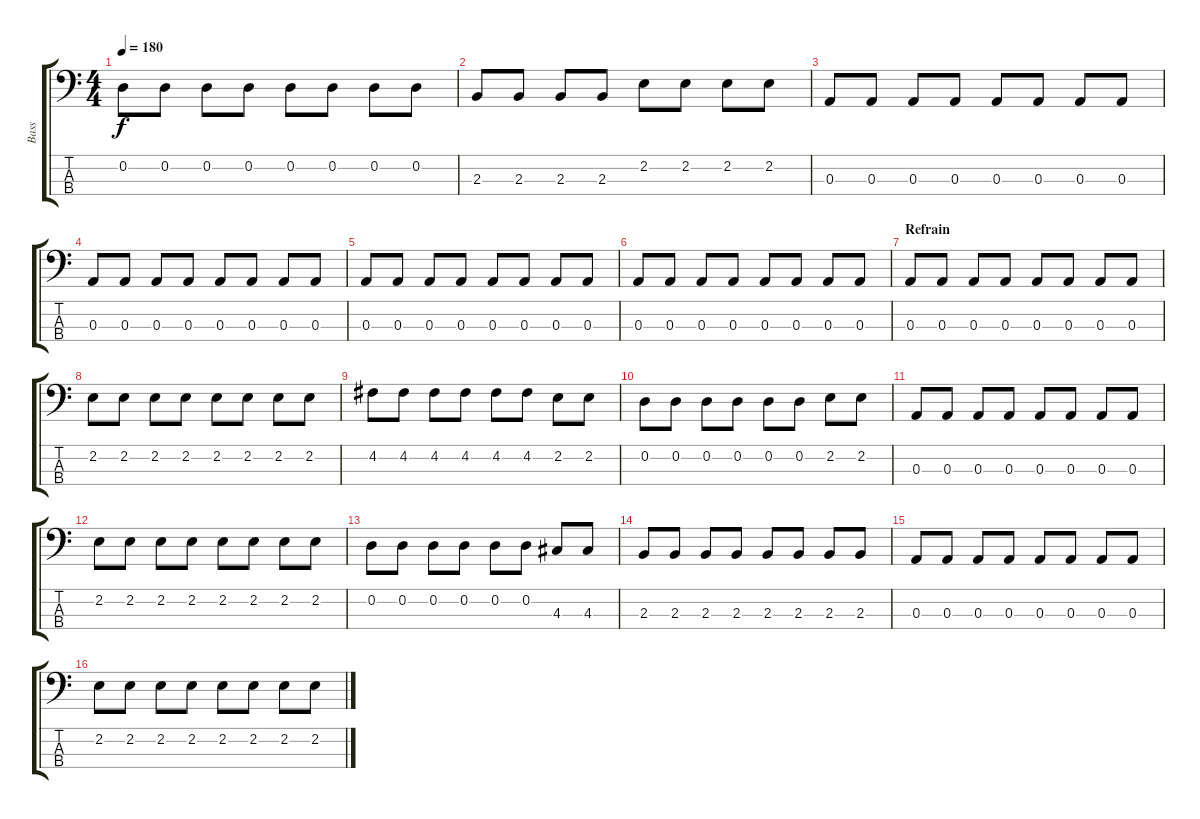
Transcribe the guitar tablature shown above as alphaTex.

\track ("Bass" "Bass") {instrument electricbassfinger}
\staff {score tabs}
\tuning (G2 D2 A1 E1) {hide}
\ts (4 4)
\tempo 180
\clef f4
\ks c
0.2.8{dy f} 0.2.8 0.2.8 0.2.8 0.2.8 0.2.8 0.2.8 0.2.8 |
2.3.8 2.3.8 2.3.8 2.3.8 2.2.8 2.2.8 2.2.8 2.2.8 |
0.3.8 0.3.8 0.3.8 0.3.8 0.3.8 0.3.8 0.3.8 0.3.8 |
0.3.8 0.3.8 0.3.8 0.3.8 0.3.8 0.3.8 0.3.8 0.3.8 |
0.3.8 0.3.8 0.3.8 0.3.8 0.3.8 0.3.8 0.3.8 0.3.8 |
0.3.8 0.3.8 0.3.8 0.3.8 0.3.8 0.3.8 0.3.8 0.3.8 |
\section ("" "Refrain")
0.3.8 0.3.8 0.3.8 0.3.8 0.3.8 0.3.8 0.3.8 0.3.8 |
2.2.8 2.2.8 2.2.8 2.2.8 2.2.8 2.2.8 2.2.8 2.2.8 |
4.2.8 4.2.8 4.2.8 4.2.8 4.2.8 4.2.8 2.2.8 2.2.8 |
0.2.8 0.2.8 0.2.8 0.2.8 0.2.8 0.2.8 2.2.8 2.2.8 |
0.3.8 0.3.8 0.3.8 0.3.8 0.3.8 0.3.8 0.3.8 0.3.8 |
2.2.8 2.2.8 2.2.8 2.2.8 2.2.8 2.2.8 2.2.8 2.2.8 |
0.2.8 0.2.8 0.2.8 0.2.8 0.2.8 0.2.8 4.3.8 4.3.8 |
2.3.8 2.3.8 2.3.8 2.3.8 2.3.8 2.3.8 2.3.8 2.3.8 |
0.3.8 0.3.8 0.3.8 0.3.8 0.3.8 0.3.8 0.3.8 0.3.8 |
2.2.8 2.2.8 2.2.8 2.2.8 2.2.8 2.2.8 2.2.8 2.2.8
